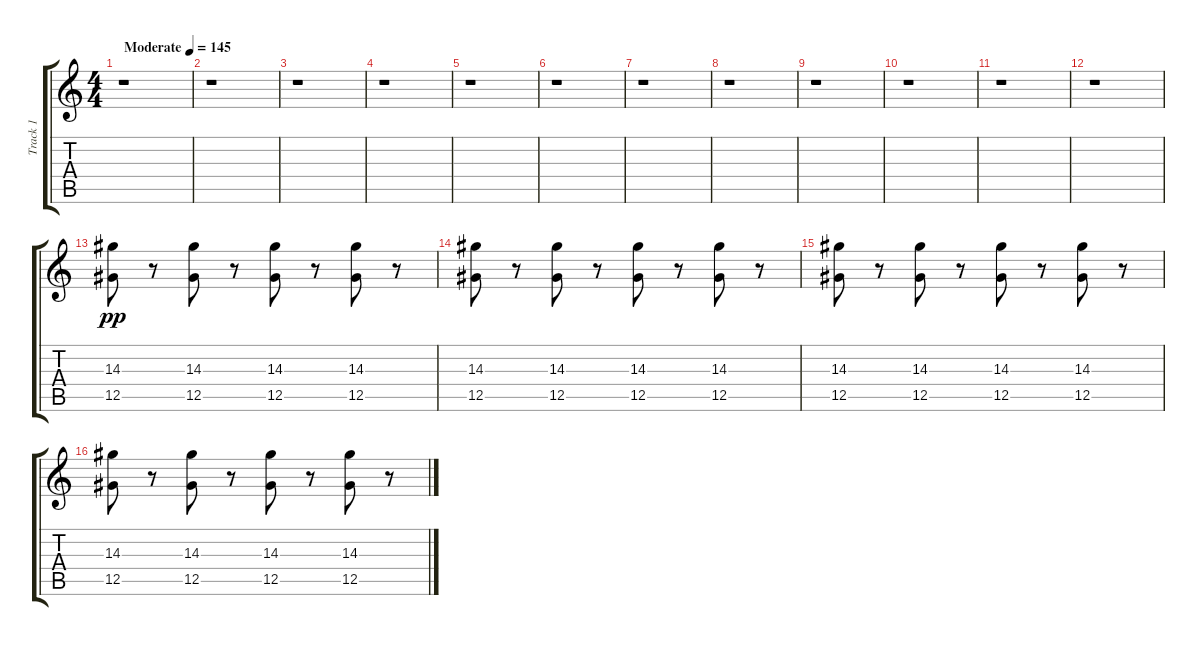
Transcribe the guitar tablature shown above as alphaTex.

\track ("Track 1" "Track 1") {instrument distortionguitar}
\staff {score tabs}
\tuning (Eb4 Bb3 Gb3 Db3 Ab2 Db2) {hide}
\ts (4 4)
\tempo (145 "Moderate")
\clef g2
\ks c
r.1{dy pp instrument distortionguitar} |
r.1 |
r.1 |
r.1 |
r.1 |
r.1 |
r.1 |
r.1 |
r.1 |
r.1 |
r.1 |
r.1 |
(14.3 12.5).8 r.8 (14.3 12.5).8 r.8 (14.3 12.5).8 r.8 (14.3 12.5).8 r.8 |
(14.3 12.5).8 r.8 (14.3 12.5).8 r.8 (14.3 12.5).8 r.8 (14.3 12.5).8 r.8 |
(14.3 12.5).8 r.8 (14.3 12.5).8 r.8 (14.3 12.5).8 r.8 (14.3 12.5).8 r.8 |
(14.3 12.5).8 r.8 (14.3 12.5).8 r.8 (14.3 12.5).8 r.8 (14.3 12.5).8 r.8
